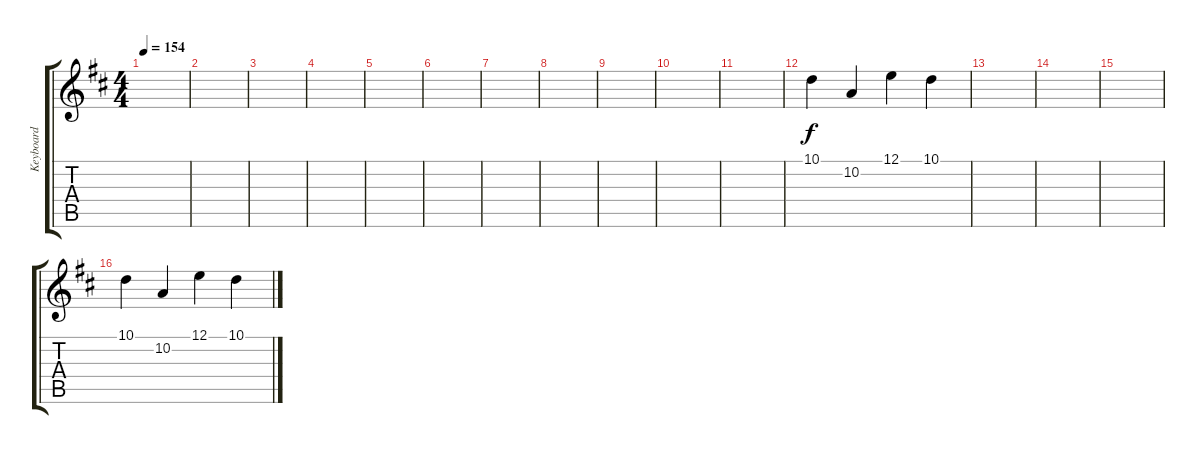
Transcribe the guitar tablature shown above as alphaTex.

\track ("Keyboard" "Keyboard") {instrument synthvoice}
\staff {score tabs}
\tuning (E4 B3 G3 D3 A2 E2) {hide}
\ts (4 4)
\tempo 154
\clef g2
\ks d
|
|
|
|
|
|
|
|
|
|
|
10.1.4 10.2.4 12.1.4 10.1.4 |
|
|
|
10.1.4 10.2.4 12.1.4 10.1.4
